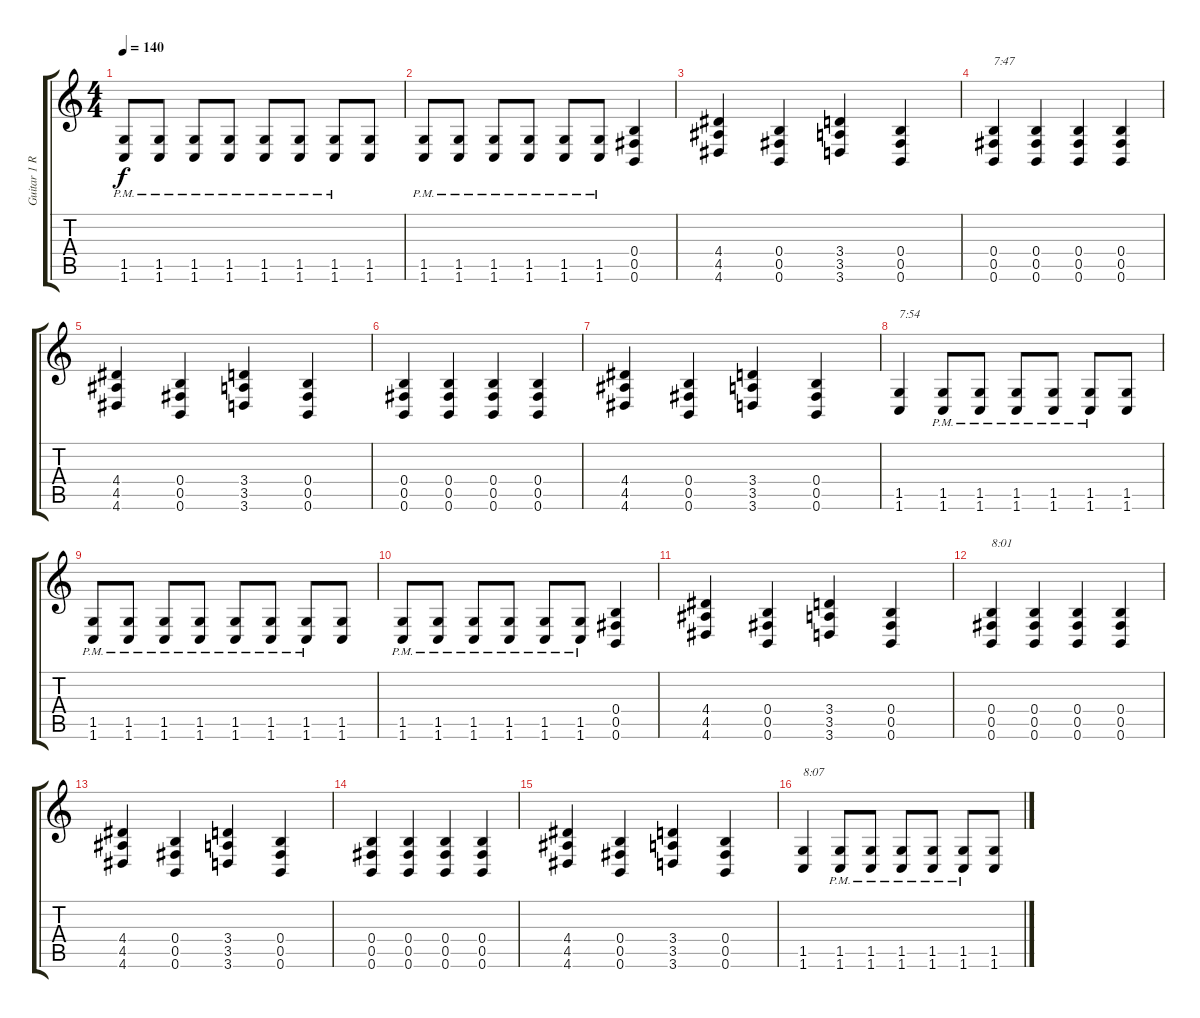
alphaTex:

\track ("Guitar 1 Rhythm" "Guitar 1 R") {instrument overdrivenguitar}
\staff {score tabs}
\tuning (E4 B3 E3 B2 Gb2 B1) {hide}
\ts (4 4)
\tempo 140
\clef g2
\ks c
(1.5{pm} 1.6).8{dy f} (1.5{pm} 1.6{pm}).8 (1.5{pm} 1.6{pm}).8 (1.5{pm} 1.6{pm}).8 (1.5{pm} 1.6{pm}).8 (1.5{pm} 1.6{pm}).8 (1.5{pm} 1.6).8 (1.5 1.6).8 |
(1.5{pm} 1.6).8 (1.5{pm} 1.6{pm}).8 (1.5{pm} 1.6{pm}).8 (1.5{pm} 1.6{pm}).8 (1.5{pm} 1.6{pm}).8 (1.5{pm} 1.6{pm}).8 (0.4 0.5 0.6).4 |
(4.4 4.5 4.6).4 (0.4 0.5 0.6).4 (3.4 3.5 3.6).4 (0.4 0.5 0.6).4 |
(0.4 0.5 0.6).4{txt "7:47"} (0.4 0.5 0.6).4 (0.4 0.5 0.6).4 (0.4 0.5 0.6).4 |
(4.4 4.5 4.6).4 (0.4 0.5 0.6).4 (3.4 3.5 3.6).4 (0.4 0.5 0.6).4 |
(0.4 0.5 0.6).4 (0.4 0.5 0.6).4 (0.4 0.5 0.6).4 (0.4 0.5 0.6).4 |
(4.4 4.5 4.6).4 (0.4 0.5 0.6).4 (3.4 3.5 3.6).4 (0.4 0.5 0.6).4 |
(1.5 1.6).4{txt "7:54"} (1.5{pm} 1.6{pm}).8 (1.5{pm} 1.6{pm}).8 (1.5{pm} 1.6{pm}).8 (1.5{pm} 1.6{pm}).8 (1.5{pm} 1.6).8 (1.5 1.6).8 |
(1.5{pm} 1.6).8 (1.5{pm} 1.6{pm}).8 (1.5{pm} 1.6{pm}).8 (1.5{pm} 1.6{pm}).8 (1.5{pm} 1.6{pm}).8 (1.5{pm} 1.6{pm}).8 (1.5{pm} 1.6).8 (1.5 1.6).8 |
(1.5{pm} 1.6).8 (1.5{pm} 1.6{pm}).8 (1.5{pm} 1.6{pm}).8 (1.5{pm} 1.6{pm}).8 (1.5{pm} 1.6{pm}).8 (1.5{pm} 1.6{pm}).8 (0.4 0.5 0.6).4 |
(4.4 4.5 4.6).4 (0.4 0.5 0.6).4 (3.4 3.5 3.6).4 (0.4 0.5 0.6).4 |
(0.4 0.5 0.6).4{txt "8:01"} (0.4 0.5 0.6).4 (0.4 0.5 0.6).4 (0.4 0.5 0.6).4 |
(4.4 4.5 4.6).4 (0.4 0.5 0.6).4 (3.4 3.5 3.6).4 (0.4 0.5 0.6).4 |
(0.4 0.5 0.6).4 (0.4 0.5 0.6).4 (0.4 0.5 0.6).4 (0.4 0.5 0.6).4 |
(4.4 4.5 4.6).4 (0.4 0.5 0.6).4 (3.4 3.5 3.6).4 (0.4 0.5 0.6).4 |
(1.5 1.6).4{txt "8:07"} (1.5{pm} 1.6{pm}).8 (1.5{pm} 1.6{pm}).8 (1.5{pm} 1.6{pm}).8 (1.5{pm} 1.6{pm}).8 (1.5{pm} 1.6).8 (1.5 1.6).8
